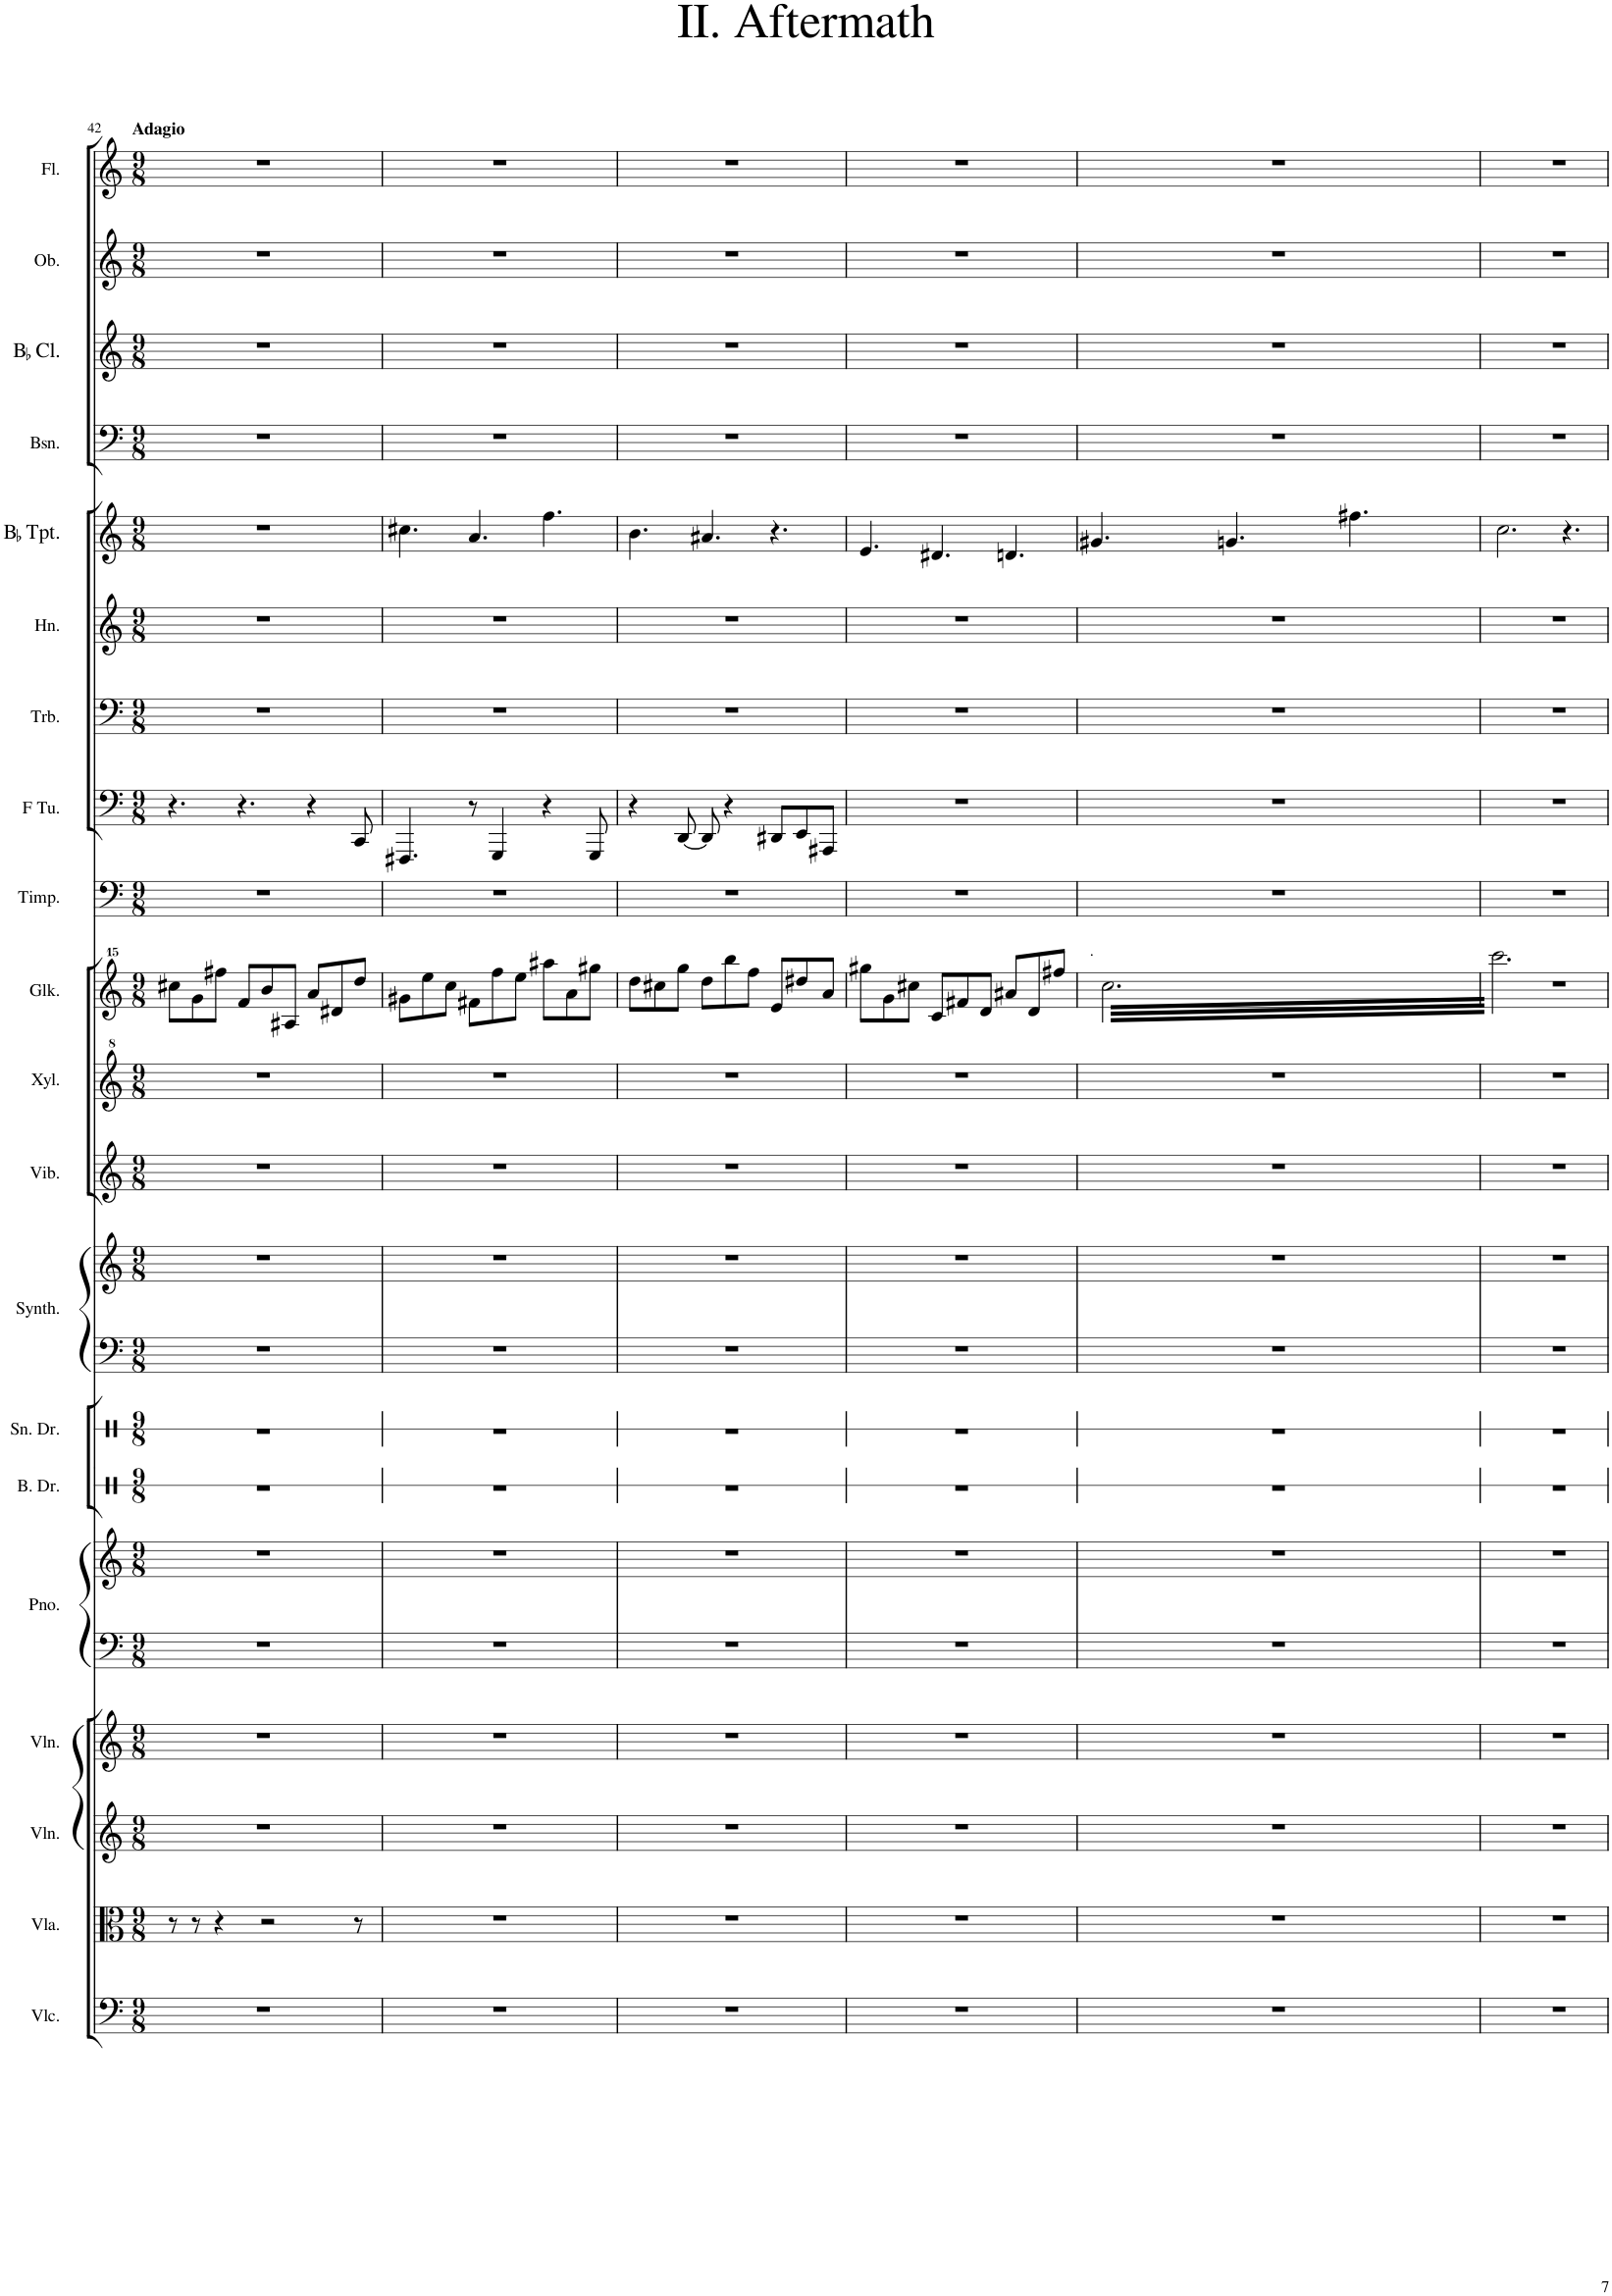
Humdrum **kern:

**kern	**kern	**kern	**kern	**kern	**kern	**kern	**kern	**kern	**kern	**kern	**kern	**kern	**kern	**kern	**kern	**kern	**kern	**kern	**kern	**kern	**kern
*part20	*part19	*part18	*part17	*part16	*part16	*part15	*part14	*part13	*part13	*part12	*part11	*part10	*part9	*part8	*part7	*part6	*part5	*part4	*part3	*part2	*part1
*staff22	*staff21	*staff20	*staff19	*staff18	*staff17	*staff16	*staff15	*staff14	*staff13	*staff12	*staff11	*staff10	*staff9	*staff8	*staff7	*staff6	*staff5	*staff4	*staff3	*staff2	*staff1
*I"Violoncello	*I"Viola	*I"Violin	*I"Violin	*I"Piano	*	*I"Bass Drum	*I"Snare Drum	*I"Keyboard Synthesizer	*	*I"Vibraphone	*I"Xylophone	*I"Mallets (One Player) Glockenspiel	*I"Timpani	*I"F Tuba	*I"Trombone	*I"Horn	*I"BaccidentalFlat Trumpet	*I"Bassoon	*I"BaccidentalFlat Clarinet	*I"Oboe	*I"Flute
*I'Vlc.	*I'Vla.	*I'Vln.	*I'Vln.	*I'Pno.	*	*I'B. Dr.	*I'Sn. Dr.	*I'Synth.	*	*I'Vib.	*I'Xyl.	*I'Glk.	*I'Timp.	*I'F Tu.	*I'Trb.	*I'Hn.	*I'BaccidentalFlat Tpt.	*I'Bsn.	*I'BaccidentalFlat Cl.	*I'Ob.	*I'Fl.
!!LO:PB:g=z
*clefF4	*clefC3	*clefG2	*clefG2	*clefF4	*clefG2	*clefX	*clefX	*clefF4	*clefG2	*clefG2	*clefG^2	*clefG^^2	*clefF4	*clefF4	*clefF4	*clefG2	*clefG2	*clefF4	*clefG2	*clefG2	*clefG2
*	*	*	*	*	*	*	*	*	*	*	*	*	*	*	*	*ITrd4c7	*ITrd1c2	*	*ITrd1c2	*	*
*k[]	*k[]	*k[]	*k[]	*k[]	*k[]	*k[]	*k[]	*k[]	*k[]	*k[]	*k[]	*k[]	*k[]	*k[]	*k[]	*k[]	*k[]	*k[]	*k[]	*k[]	*k[]
*M9/8	*M9/8	*M9/8	*M9/8	*M9/8	*M9/8	*M9/8	*M9/8	*M9/8	*M9/8	*M9/8	*M9/8	*M9/8	*M9/8	*M9/8	*M9/8	*M9/8	*M9/8	*M9/8	*M9/8	*M9/8	*M9/8
=42	=42	=42	=42	=42	=42	=42	=42	=42	=42	=42	=42	=42	=42	=42	=42	=42	=42	=42	=42	=42	=42
!	!	!	!	!	!	!	!	!	!	!	!	!	!	!	!	!	!	!	!	!	!LO:TX:a:B:t=Adagio
8%9r	8r	8%9r	8%9r	8%9r	8%9r	8%9r	8%9r	8%9r	8%9r	8%9r	8%9r	8cccc#X\L	8%9r	4.r	8%9r	8%9r	8%9r	8%9r	8%9r	8%9r	8%9r
.	8r	.	.	.	.	.	.	.	.	.	.	8ggg\	.	.	.	.	.	.	.	.	.
.	4r	.	.	.	.	.	.	.	.	.	.	8ffff#X\J	.	.	.	.	.	.	.	.	.
.	.	.	.	.	.	.	.	.	.	.	.	8fff/L	.	4.r	.	.	.	.	.	.	.
.	2r	.	.	.	.	.	.	.	.	.	.	8bbb/	.	.	.	.	.	.	.	.	.
.	.	.	.	.	.	.	.	.	.	.	.	8aa#X/J	.	.	.	.	.	.	.	.	.
.	.	.	.	.	.	.	.	.	.	.	.	8aaa/L	.	4r	.	.	.	.	.	.	.
.	.	.	.	.	.	.	.	.	.	.	.	8ddd#X/	.	.	.	.	.	.	.	.	.
.	8r	.	.	.	.	.	.	.	.	.	.	8dddd/J	.	8CC/	.	.	.	.	.	.	.
=43	=43	=43	=43	=43	=43	=43	=43	=43	=43	=43	=43	=43	=43	=43	=43	=43	=43	=43	=43	=43	=43
8%9r	8%9r	8%9r	8%9r	8%9r	8%9r	8%9r	8%9r	8%9r	8%9r	8%9r	8%9r	8ggg#X\L	8%9r	4.FFF#X/	8%9r	8%9r	4.cc#X\	8%9r	8%9r	8%9r	8%9r
.	.	.	.	.	.	.	.	.	.	.	.	8eeee\	.	.	.	.	.	.	.	.	.
.	.	.	.	.	.	.	.	.	.	.	.	8cccc\J	.	.	.	.	.	.	.	.	.
.	.	.	.	.	.	.	.	.	.	.	.	8fff#X\L	.	8r	.	.	4.a/	.	.	.	.
.	.	.	.	.	.	.	.	.	.	.	.	8ffff\	.	4GGG/	.	.	.	.	.	.	.
.	.	.	.	.	.	.	.	.	.	.	.	8eeee\J	.	.	.	.	.	.	.	.	.
.	.	.	.	.	.	.	.	.	.	.	.	8aaaa#X\L	.	4r	.	.	4.ff\	.	.	.	.
.	.	.	.	.	.	.	.	.	.	.	.	8aaa\	.	.	.	.	.	.	.	.	.
.	.	.	.	.	.	.	.	.	.	.	.	8gggg#X\J	.	8GGG/	.	.	.	.	.	.	.
=44	=44	=44	=44	=44	=44	=44	=44	=44	=44	=44	=44	=44	=44	=44	=44	=44	=44	=44	=44	=44	=44
8%9r	8%9r	8%9r	8%9r	8%9r	8%9r	8%9r	8%9r	8%9r	8%9r	8%9r	8%9r	8dddd\L	8%9r	4r	8%9r	8%9r	4.b\	8%9r	8%9r	8%9r	8%9r
.	.	.	.	.	.	.	.	.	.	.	.	8cccc#X\	.	.	.	.	.	.	.	.	.
.	.	.	.	.	.	.	.	.	.	.	.	8gggg\J	.	[8DD/	.	.	.	.	.	.	.
.	.	.	.	.	.	.	.	.	.	.	.	8dddd\L	.	8DD/]	.	.	4.a#X/	.	.	.	.
.	.	.	.	.	.	.	.	.	.	.	.	8bbbb\	.	4r	.	.	.	.	.	.	.
.	.	.	.	.	.	.	.	.	.	.	.	8ffff\J	.	.	.	.	.	.	.	.	.
.	.	.	.	.	.	.	.	.	.	.	.	8eee/L	.	8DD#X/L	.	.	4.r	.	.	.	.
.	.	.	.	.	.	.	.	.	.	.	.	8dddd#X/	.	8EE/	.	.	.	.	.	.	.
.	.	.	.	.	.	.	.	.	.	.	.	8aaa/J	.	8AAA#X/J	.	.	.	.	.	.	.
=45	=45	=45	=45	=45	=45	=45	=45	=45	=45	=45	=45	=45	=45	=45	=45	=45	=45	=45	=45	=45	=45
8%9r	8%9r	8%9r	8%9r	8%9r	8%9r	8%9r	8%9r	8%9r	8%9r	8%9r	8%9r	8gggg#X\L	8%9r	8%9r	8%9r	8%9r	4.e/	8%9r	8%9r	8%9r	8%9r
.	.	.	.	.	.	.	.	.	.	.	.	8ggg\	.	.	.	.	.	.	.	.	.
.	.	.	.	.	.	.	.	.	.	.	.	8cccc#X\J	.	.	.	.	.	.	.	.	.
.	.	.	.	.	.	.	.	.	.	.	.	8ccc/L	.	.	.	.	4.d#X/	.	.	.	.
.	.	.	.	.	.	.	.	.	.	.	.	8fff#X/	.	.	.	.	.	.	.	.	.
.	.	.	.	.	.	.	.	.	.	.	.	8ddd/J	.	.	.	.	.	.	.	.	.
.	.	.	.	.	.	.	.	.	.	.	.	8aaa#X/L	.	.	.	.	4.dn/	.	.	.	.
.	.	.	.	.	.	.	.	.	.	.	.	8ddd/	.	.	.	.	.	.	.	.	.
.	.	.	.	.	.	.	.	.	.	.	.	8ffff#X/J	.	.	.	.	.	.	.	.	.
=46	=46	=46	=46	=46	=46	=46	=46	=46	=46	=46	=46	=46	=46	=46	=46	=46	=46	=46	=46	=46	=46
*	*	*	*	*	*	*	*	*	*	*	*	*^	*	*	*	*	*	*	*	*	*
!	!	!	!	!	!	!	!	!	!	!	!	!LO:TX:a:t=.	!	!	!	!	!	!	!	!	!	!
8%9r	8%9r	8%9r	8%9r	8%9r	8%9r	8%9r	8%9r	8%9r	8%9r	8%9r	8%9r	32cccc!	6..cccc@@64@@\	8%9r	8%9r	8%9r	8%9r	4.g#X/	8%9r	8%9r	8%9r	8%9r
.	.	.	.	.	.	.	.	.	.	.	.	32ccccc!i	.	.	.	.	.	.	.	.	.	.
.	.	.	.	.	.	.	.	.	.	.	.	32cccc!i	.	.	.	.	.	.	.	.	.	.
.	.	.	.	.	.	.	.	.	.	.	.	32ccccc!i	.	.	.	.	.	.	.	.	.	.
.	.	.	.	.	.	.	.	.	.	.	.	32cccc!i	.	.	.	.	.	.	.	.	.	.
.	.	.	.	.	.	.	.	.	.	.	.	32ccccc!i	.	.	.	.	.	.	.	.	.	.
.	.	.	.	.	.	.	.	.	.	.	.	32cccc!i	.	.	.	.	.	.	.	.	.	.
.	.	.	.	.	.	.	.	.	.	.	.	32ccccc!i	.	.	.	.	.	.	.	.	.	.
.	.	.	.	.	.	.	.	.	.	.	.	32cccc!	.	.	.	.	.	.	.	.	.	.
.	.	.	.	.	.	.	.	.	.	.	.	32ccccc!	.	.	.	.	.	.	.	.	.	.
*	*	*	*	*	*	*	*	*	*	*	*	*v	*v	*	*	*	*	*	*	*	*	*
.	.	.	.	.	.	.	.	.	.	.	.	32cccc!	.	.	.	.	.	.	.	.	.
.	.	.	.	.	.	.	.	.	.	.	.	32ccccc!	.	.	.	.	.	.	.	.	.
*	*	*	*	*	*	*	*	*	*	*	*	*^	*	*	*	*	*	*	*	*	*
.	.	.	.	.	.	.	.	.	.	.	.	32cccc!	16ryy	.	.	.	.	4.gn/	.	.	.	.
.	.	.	.	.	.	.	.	.	.	.	.	32ccccc!	.	.	.	.	.	.	.	.	.	.
*	*	*	*	*	*	*	*	*	*	*	*	*v	*v	*	*	*	*	*	*	*	*	*
.	.	.	.	.	.	.	.	.	.	.	.	32cccc!	.	.	.	.	.	.	.	.	.
.	.	.	.	.	.	.	.	.	.	.	.	32ccccc!	.	.	.	.	.	.	.	.	.
.	.	.	.	.	.	.	.	.	.	.	.	32cccc!	.	.	.	.	.	.	.	.	.
.	.	.	.	.	.	.	.	.	.	.	.	32ccccc!	.	.	.	.	.	.	.	.	.
.	.	.	.	.	.	.	.	.	.	.	.	32cccc!	.	.	.	.	.	.	.	.	.
.	.	.	.	.	.	.	.	.	.	.	.	32ccccc!	.	.	.	.	.	.	.	.	.
.	.	.	.	.	.	.	.	.	.	.	.	32cccc!	.	.	.	.	.	.	.	.	.
.	.	.	.	.	.	.	.	.	.	.	.	32ccccc!	.	.	.	.	.	.	.	.	.
.	.	.	.	.	.	.	.	.	.	.	.	32cccc!	.	.	.	.	.	.	.	.	.
.	.	.	.	.	.	.	.	.	.	.	.	32ccccc!	.	.	.	.	.	.	.	.	.
.	.	.	.	.	.	.	.	.	.	.	.	32cccc!	.	.	.	.	4.ff#X\	.	.	.	.
.	.	.	.	.	.	.	.	.	.	.	.	32ccccc!	.	.	.	.	.	.	.	.	.
.	.	.	.	.	.	.	.	.	.	.	.	32cccc!	.	.	.	.	.	.	.	.	.
.	.	.	.	.	.	.	.	.	.	.	.	32ccccc!	.	.	.	.	.	.	.	.	.
.	.	.	.	.	.	.	.	.	.	.	.	32cccc!	.	.	.	.	.	.	.	.	.
.	.	.	.	.	.	.	.	.	.	.	.	32ccccc!	.	.	.	.	.	.	.	.	.
.	.	.	.	.	.	.	.	.	.	.	.	32cccc!	.	.	.	.	.	.	.	.	.
.	.	.	.	.	.	.	.	.	.	.	.	32ccccc!	.	.	.	.	.	.	.	.	.
.	.	.	.	.	.	.	.	.	.	.	.	32cccc!	.	.	.	.	.	.	.	.	.
.	.	.	.	.	.	.	.	.	.	.	.	32ccccc!	.	.	.	.	.	.	.	.	.
.	.	.	.	.	.	.	.	.	.	.	.	32cccc!	.	.	.	.	.	.	.	.	.
.	.	.	.	.	.	.	.	.	.	.	.	32ccccc!	.	.	.	.	.	.	.	.	.
2ryy	2ryy	2ryy	2ryy	2ryy	2ryy	2ryy	2ryy	2ryy	2ryy	2ryy	2ryy	2ryy	2ryy	2ryy	2ryy	2ryy	2ryy	2ryy	2ryy	2ryy	2ryy
*	*	*	*	*	*	*	*	*	*	*	*	*^	*	*	*	*	*	*	*	*	*
.	.	.	.	.	.	.	.	.	.	.	.	.	6..ccccc@@64@@\	.	.	.	.	.	.	.	.	.
8.ryy	8.ryy	8.ryy	8.ryy	8.ryy	8.ryy	8.ryy	8.ryy	8.ryy	8.ryy	8.ryy	8.ryy	8.ryy	.	8.ryy	8.ryy	8.ryy	8.ryy	8.ryy	8.ryy	8.ryy	8.ryy	8.ryy
*	*	*	*	*	*	*	*	*	*	*	*	*v	*v	*	*	*	*	*	*	*	*	*
=47	=47	=47	=47	=47	=47	=47	=47	=47	=47	=47	=47	=47	=47	=47	=47	=47	=47	=47	=47	=47	=47
8%9r	8%9r	8%9r	8%9r	8%9r	8%9r	8%9r	8%9r	8%9r	8%9r	8%9r	8%9r	8%9r	8%9r	8%9r	8%9r	8%9r	2.cc\	8%9r	8%9r	8%9r	8%9r
.	.	.	.	.	.	.	.	.	.	.	.	.	.	.	.	.	4.r	.	.	.	.
=	=	=	=	=	=	=	=	=	=	=	=	=	=	=	=	=	=	=	=	=	=
*-	*-	*-	*-	*-	*-	*-	*-	*-	*-	*-	*-	*-	*-	*-	*-	*-	*-	*-	*-	*-	*-
